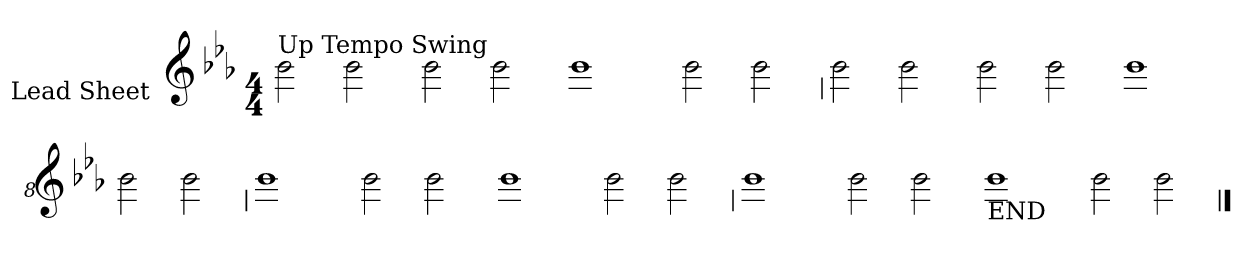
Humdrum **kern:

**kern
*part1
*staff1
*I"Lead Sheet
*stria0
*clefG2
*k[b-e-a-]
*E-:
*M4/4
=1||
!LO:TX:a:t=Up Tempo Swing
2b-
2b-
=2-
2b-
2b-
=3-
1b-
=4-
2b-
2b-
!!LO:LB:g=z
=5
2b-
2b-
=6-
2b-
2b-
=7-
1b-
=8-
2b-
2b-
!!LO:LB:g=z
=9
1b-
=10-
2b-
2b-
=11-
1b-
=12-
2b-
2b-
!!LO:LB:g=z
=13
1b-
=14-
2b-
2b-
=15-
!LO:TX:b:t=END
1b-
=16-
2b-
2b-
==
*-
